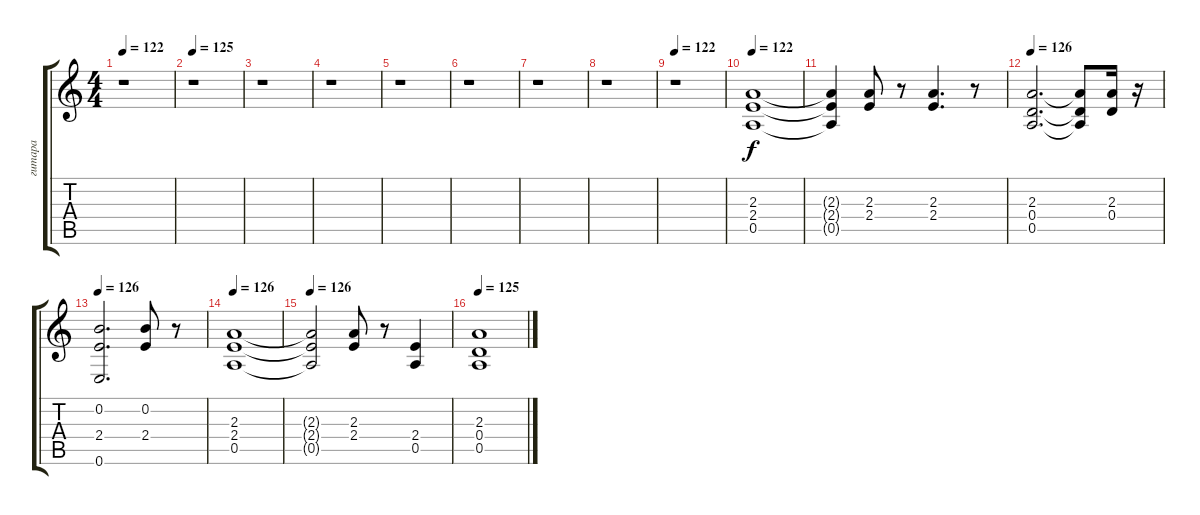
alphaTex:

\track ("гитара" "гитара") {instrument distortionguitar}
\staff {score tabs}
\tuning (E4 B3 G3 D3 A2 E2) {hide}
\ts (4 4)
\tempo 122
\clef g2
\ks c
r.1{dy f} |
\tempo 125
r.1 |
r.1 |
r.1 |
r.1 |
r.1 |
r.1 |
r.1 |
\tempo 122
r.1 |
\tempo 122
(2.3 2.4 0.5).1 |
(2.3{t} 2.4{t} 0.5{t}).4 (2.3 2.4).8 r.8 (2.3 2.4).4{d} r.8 |
\tempo 126
(2.3 0.4 0.5).2{d} (2.3{t} 0.4{t} 0.5{t}).8 (2.3 0.4).16 r.16 |
\tempo 126
(0.2 2.4 0.6).2{d} (0.2 2.4).8 r.8 |
\tempo 126
(2.3 2.4 0.5).1 |
\tempo 126
(2.3{t} 2.4{t} 0.5{t}).2 (2.3 2.4).8 r.8 (2.4 0.5).4 |
\tempo 125
(2.3 0.4 0.5).1
